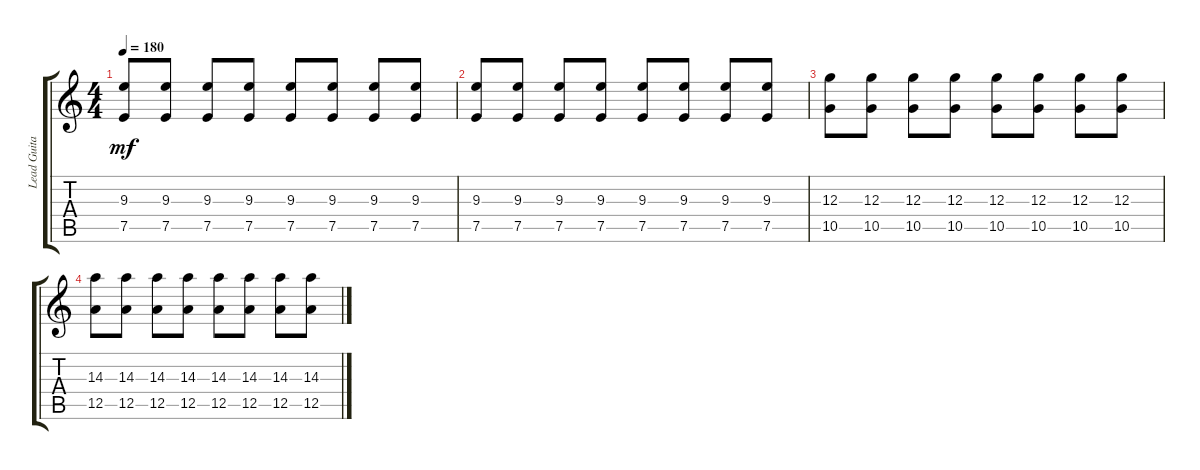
\track ("Lead Guitar" "Lead Guita") {instrument distortionguitar}
\staff {score tabs}
\tuning (E4 B3 G3 D3 A2 D2) {hide}
\ts (4 4)
\tempo 180
\clef g2
\ks c
(9.3 7.5).8{dy mf} (9.3 7.5).8 (9.3 7.5).8 (9.3 7.5).8 (9.3 7.5).8 (9.3 7.5).8 (9.3 7.5).8 (9.3 7.5).8 |
(9.3 7.5).8 (9.3 7.5).8 (9.3 7.5).8 (9.3 7.5).8 (9.3 7.5).8 (9.3 7.5).8 (9.3 7.5).8 (9.3 7.5).8 |
(12.3 10.5).8 (12.3 10.5).8 (12.3 10.5).8 (12.3 10.5).8 (12.3 10.5).8 (12.3 10.5).8 (12.3 10.5).8 (12.3 10.5).8 |
(14.3 12.5).8 (14.3 12.5).8 (14.3 12.5).8 (14.3 12.5).8 (14.3 12.5).8 (14.3 12.5).8 (14.3 12.5).8 (14.3 12.5).8
